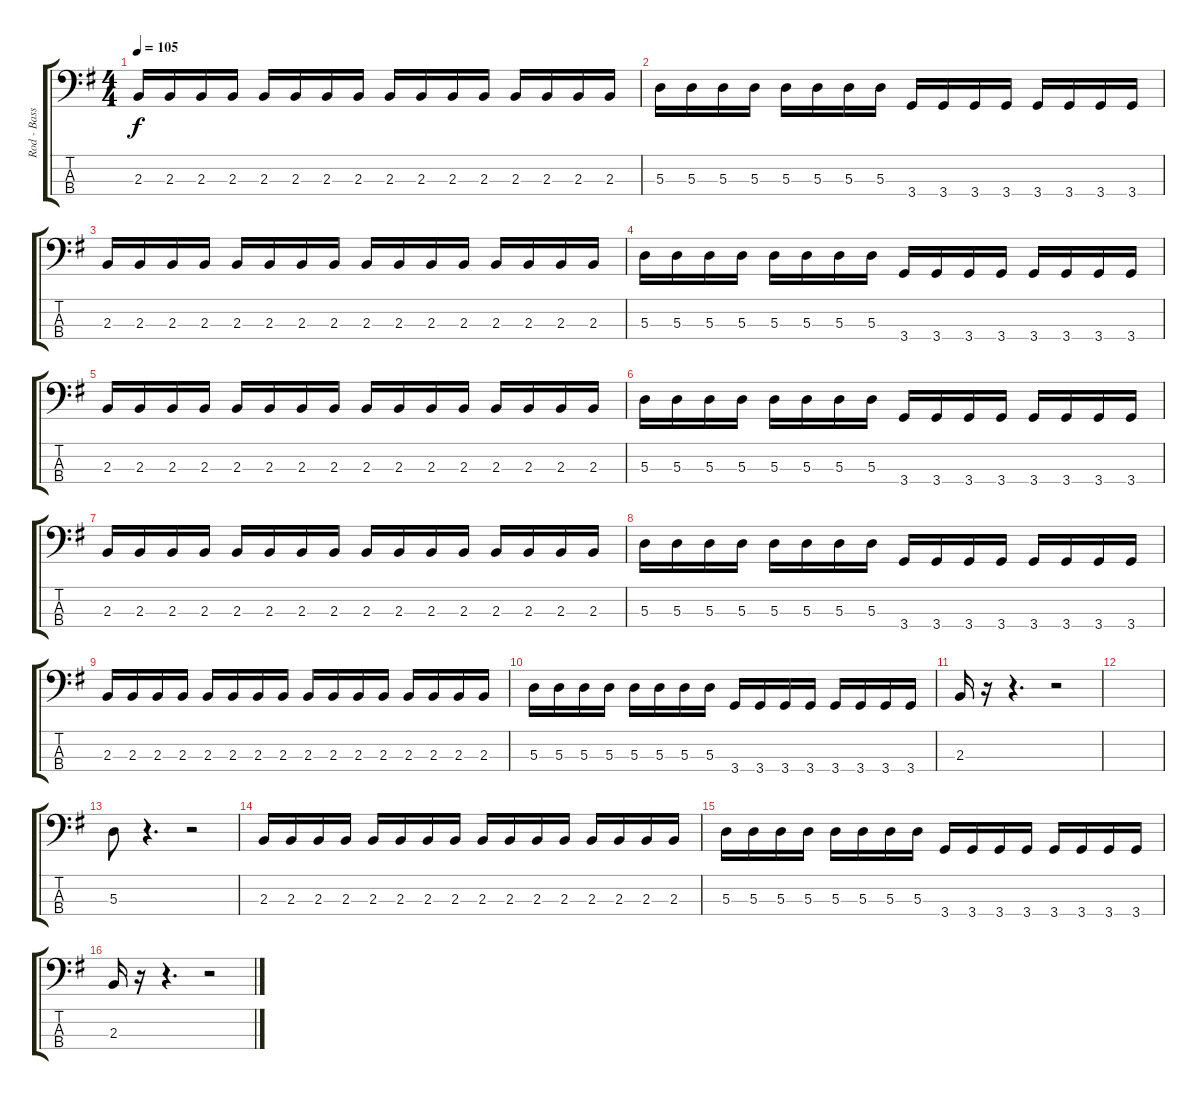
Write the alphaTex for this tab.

\track ("Rod - Bass" "Rod - Bass") {instrument electricbasspick}
\staff {score tabs}
\tuning (G2 D2 A1 E1) {hide}
\ts (4 4)
\tempo 105
\clef f4
\ks g
2.3.16{dy f} 2.3.16 2.3.16 2.3.16 2.3.16 2.3.16 2.3.16 2.3.16 2.3.16 2.3.16 2.3.16 2.3.16 2.3.16 2.3.16 2.3.16 2.3.16 |
5.3.16 5.3.16 5.3.16 5.3.16 5.3.16 5.3.16 5.3.16 5.3.16 3.4.16 3.4.16 3.4.16 3.4.16 3.4.16 3.4.16 3.4.16 3.4.16 |
2.3.16 2.3.16 2.3.16 2.3.16 2.3.16 2.3.16 2.3.16 2.3.16 2.3.16 2.3.16 2.3.16 2.3.16 2.3.16 2.3.16 2.3.16 2.3.16 |
5.3.16 5.3.16 5.3.16 5.3.16 5.3.16 5.3.16 5.3.16 5.3.16 3.4.16 3.4.16 3.4.16 3.4.16 3.4.16 3.4.16 3.4.16 3.4.16 |
2.3.16 2.3.16 2.3.16 2.3.16 2.3.16 2.3.16 2.3.16 2.3.16 2.3.16 2.3.16 2.3.16 2.3.16 2.3.16 2.3.16 2.3.16 2.3.16 |
5.3.16 5.3.16 5.3.16 5.3.16 5.3.16 5.3.16 5.3.16 5.3.16 3.4.16 3.4.16 3.4.16 3.4.16 3.4.16 3.4.16 3.4.16 3.4.16 |
2.3.16 2.3.16 2.3.16 2.3.16 2.3.16 2.3.16 2.3.16 2.3.16 2.3.16 2.3.16 2.3.16 2.3.16 2.3.16 2.3.16 2.3.16 2.3.16 |
5.3.16 5.3.16 5.3.16 5.3.16 5.3.16 5.3.16 5.3.16 5.3.16 3.4.16 3.4.16 3.4.16 3.4.16 3.4.16 3.4.16 3.4.16 3.4.16 |
2.3.16 2.3.16 2.3.16 2.3.16 2.3.16 2.3.16 2.3.16 2.3.16 2.3.16 2.3.16 2.3.16 2.3.16 2.3.16 2.3.16 2.3.16 2.3.16 |
5.3.16 5.3.16 5.3.16 5.3.16 5.3.16 5.3.16 5.3.16 5.3.16 3.4.16 3.4.16 3.4.16 3.4.16 3.4.16 3.4.16 3.4.16 3.4.16 |
2.3.16 r.16 r.4{d} r.2 |
|
5.3.8 r.4{d} r.2 |
2.3.16 2.3.16 2.3.16 2.3.16 2.3.16 2.3.16 2.3.16 2.3.16 2.3.16 2.3.16 2.3.16 2.3.16 2.3.16 2.3.16 2.3.16 2.3.16 |
5.3.16 5.3.16 5.3.16 5.3.16 5.3.16 5.3.16 5.3.16 5.3.16 3.4.16 3.4.16 3.4.16 3.4.16 3.4.16 3.4.16 3.4.16 3.4.16 |
2.3.16 r.16 r.4{d} r.2
